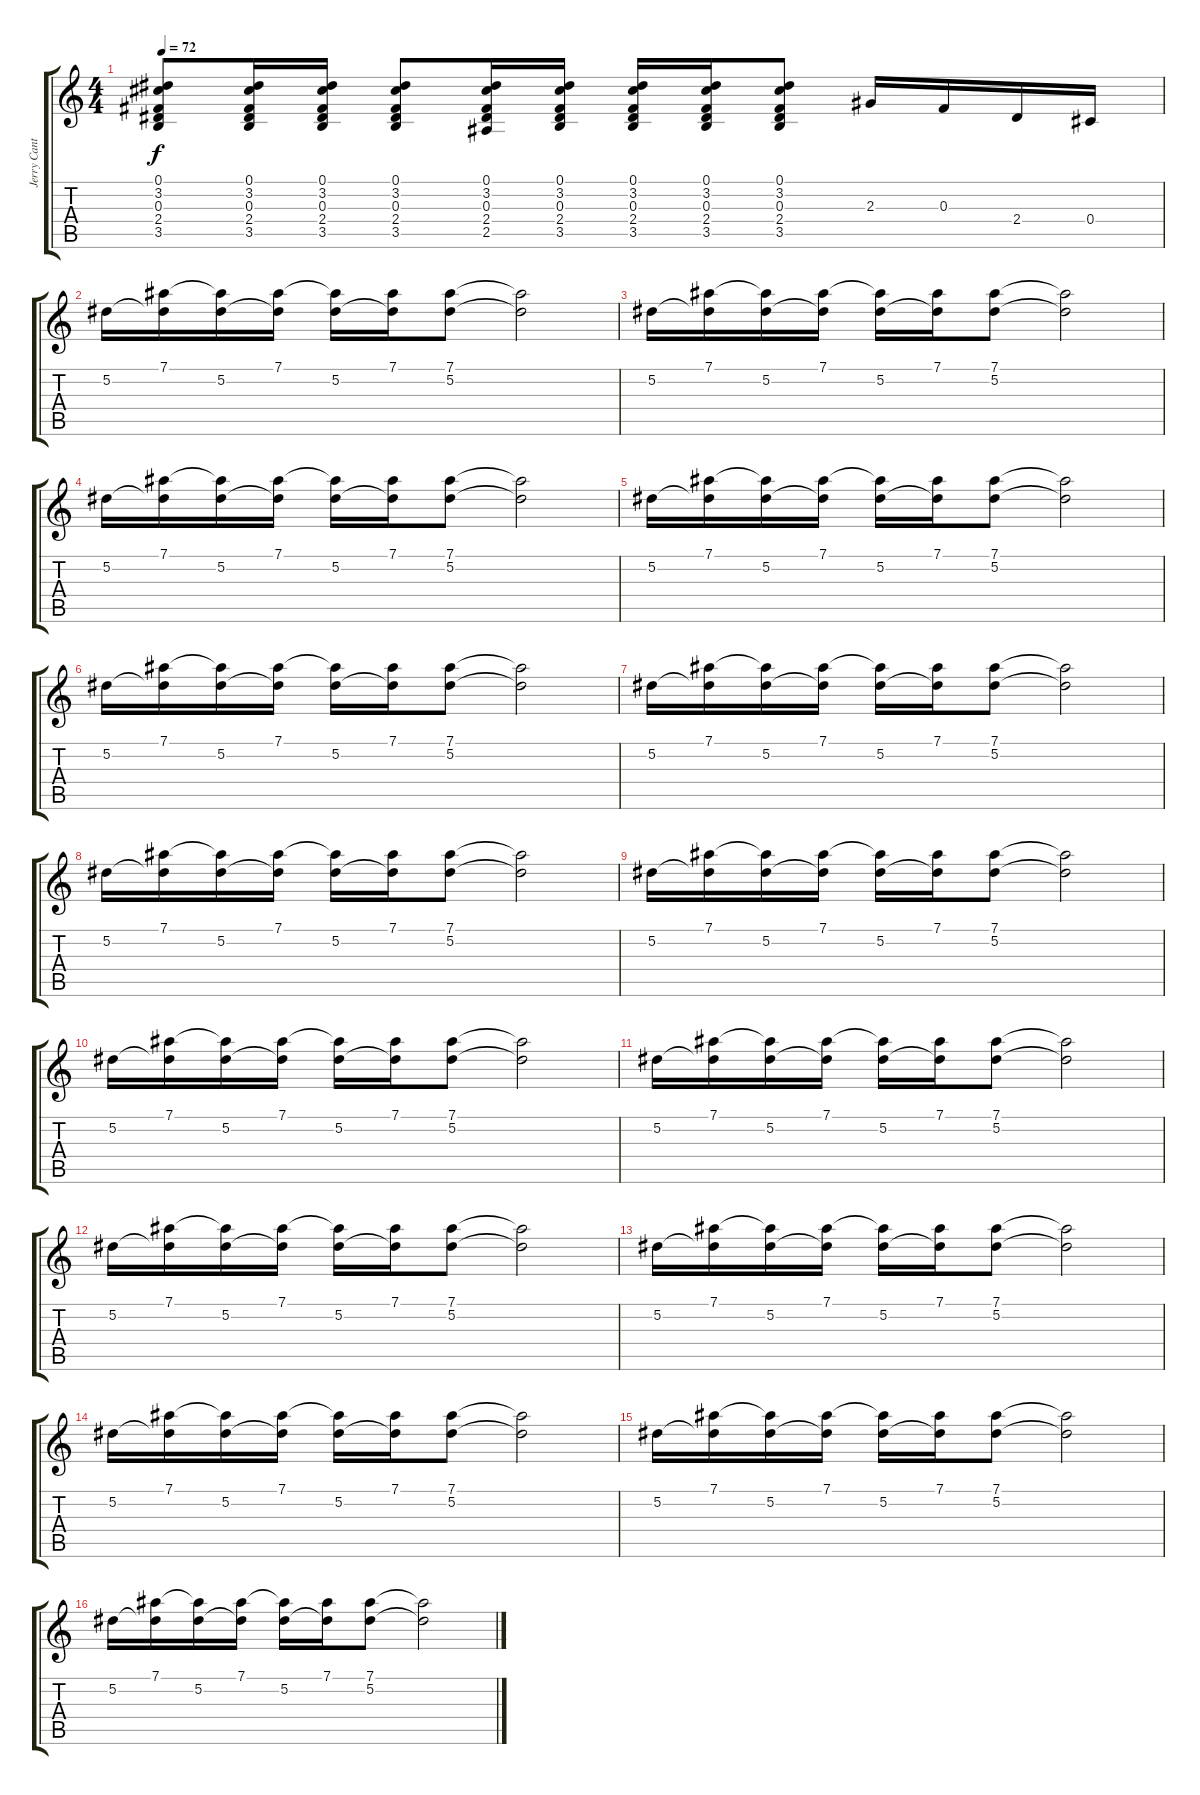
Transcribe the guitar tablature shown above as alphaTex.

\track ("Jerry Cantrell - Guitar 4 - Clean" "Jerry Cant") {instrument electricguitarclean}
\staff {score tabs}
\tuning (Eb4 Bb3 Gb3 Db3 Ab2 Eb2) {hide}
\ts (4 4)
\tempo 72
\clef g2
\ks c
(0.1 3.2 0.3 2.4 3.5).8{dy f} (0.1 3.2 0.3 2.4 3.5).16 (0.1 3.2 0.3 2.4 3.5).16 (0.1 3.2 0.3 2.4 3.5).8 (0.1 3.2 0.3 2.4 2.5).16 (0.1 3.2 0.3 2.4 3.5).16 (0.1 3.2 0.3 2.4 3.5).16 (0.1 3.2 0.3 2.4 3.5).16 (0.1 3.2 0.3 2.4 3.5).8 2.3.16 0.3.16 2.4.16 0.4.16 |
5.2.16 (7.1 5.2{t}).16 (7.1{t} 5.2).16 (7.1 5.2{t}).16 (7.1{t} 5.2).16 (7.1 5.2{t}).16 (7.1 5.2).8 (7.1{t} 5.2{t}).2 |
5.2.16 (7.1 5.2{t}).16 (7.1{t} 5.2).16 (7.1 5.2{t}).16 (7.1{t} 5.2).16 (7.1 5.2{t}).16 (7.1 5.2).8 (7.1{t} 5.2{t}).2 |
5.2.16 (7.1 5.2{t}).16 (7.1{t} 5.2).16 (7.1 5.2{t}).16 (7.1{t} 5.2).16 (7.1 5.2{t}).16 (7.1 5.2).8 (7.1{t} 5.2{t}).2 |
5.2.16 (7.1 5.2{t}).16 (7.1{t} 5.2).16 (7.1 5.2{t}).16 (7.1{t} 5.2).16 (7.1 5.2{t}).16 (7.1 5.2).8 (7.1{t} 5.2{t}).2 |
5.2.16 (7.1 5.2{t}).16 (7.1{t} 5.2).16 (7.1 5.2{t}).16 (7.1{t} 5.2).16 (7.1 5.2{t}).16 (7.1 5.2).8 (7.1{t} 5.2{t}).2 |
5.2.16 (7.1 5.2{t}).16 (7.1{t} 5.2).16 (7.1 5.2{t}).16 (7.1{t} 5.2).16 (7.1 5.2{t}).16 (7.1 5.2).8 (7.1{t} 5.2{t}).2 |
5.2.16 (7.1 5.2{t}).16 (7.1{t} 5.2).16 (7.1 5.2{t}).16 (7.1{t} 5.2).16 (7.1 5.2{t}).16 (7.1 5.2).8 (7.1{t} 5.2{t}).2 |
5.2.16 (7.1 5.2{t}).16 (7.1{t} 5.2).16 (7.1 5.2{t}).16 (7.1{t} 5.2).16 (7.1 5.2{t}).16 (7.1 5.2).8 (7.1{t} 5.2{t}).2 |
5.2.16 (7.1 5.2{t}).16 (7.1{t} 5.2).16 (7.1 5.2{t}).16 (7.1{t} 5.2).16 (7.1 5.2{t}).16 (7.1 5.2).8 (7.1{t} 5.2{t}).2 |
5.2.16 (7.1 5.2{t}).16 (7.1{t} 5.2).16 (7.1 5.2{t}).16 (7.1{t} 5.2).16 (7.1 5.2{t}).16 (7.1 5.2).8 (7.1{t} 5.2{t}).2 |
5.2.16 (7.1 5.2{t}).16 (7.1{t} 5.2).16 (7.1 5.2{t}).16 (7.1{t} 5.2).16 (7.1 5.2{t}).16 (7.1 5.2).8 (7.1{t} 5.2{t}).2 |
5.2.16 (7.1 5.2{t}).16 (7.1{t} 5.2).16 (7.1 5.2{t}).16 (7.1{t} 5.2).16 (7.1 5.2{t}).16 (7.1 5.2).8 (7.1{t} 5.2{t}).2 |
5.2.16 (7.1 5.2{t}).16 (7.1{t} 5.2).16 (7.1 5.2{t}).16 (7.1{t} 5.2).16 (7.1 5.2{t}).16 (7.1 5.2).8 (7.1{t} 5.2{t}).2 |
5.2.16 (7.1 5.2{t}).16 (7.1{t} 5.2).16 (7.1 5.2{t}).16 (7.1{t} 5.2).16 (7.1 5.2{t}).16 (7.1 5.2).8 (7.1{t} 5.2{t}).2 |
5.2.16 (7.1 5.2{t}).16 (7.1{t} 5.2).16 (7.1 5.2{t}).16 (7.1{t} 5.2).16 (7.1 5.2{t}).16 (7.1 5.2).8 (7.1{t} 5.2{t}).2
